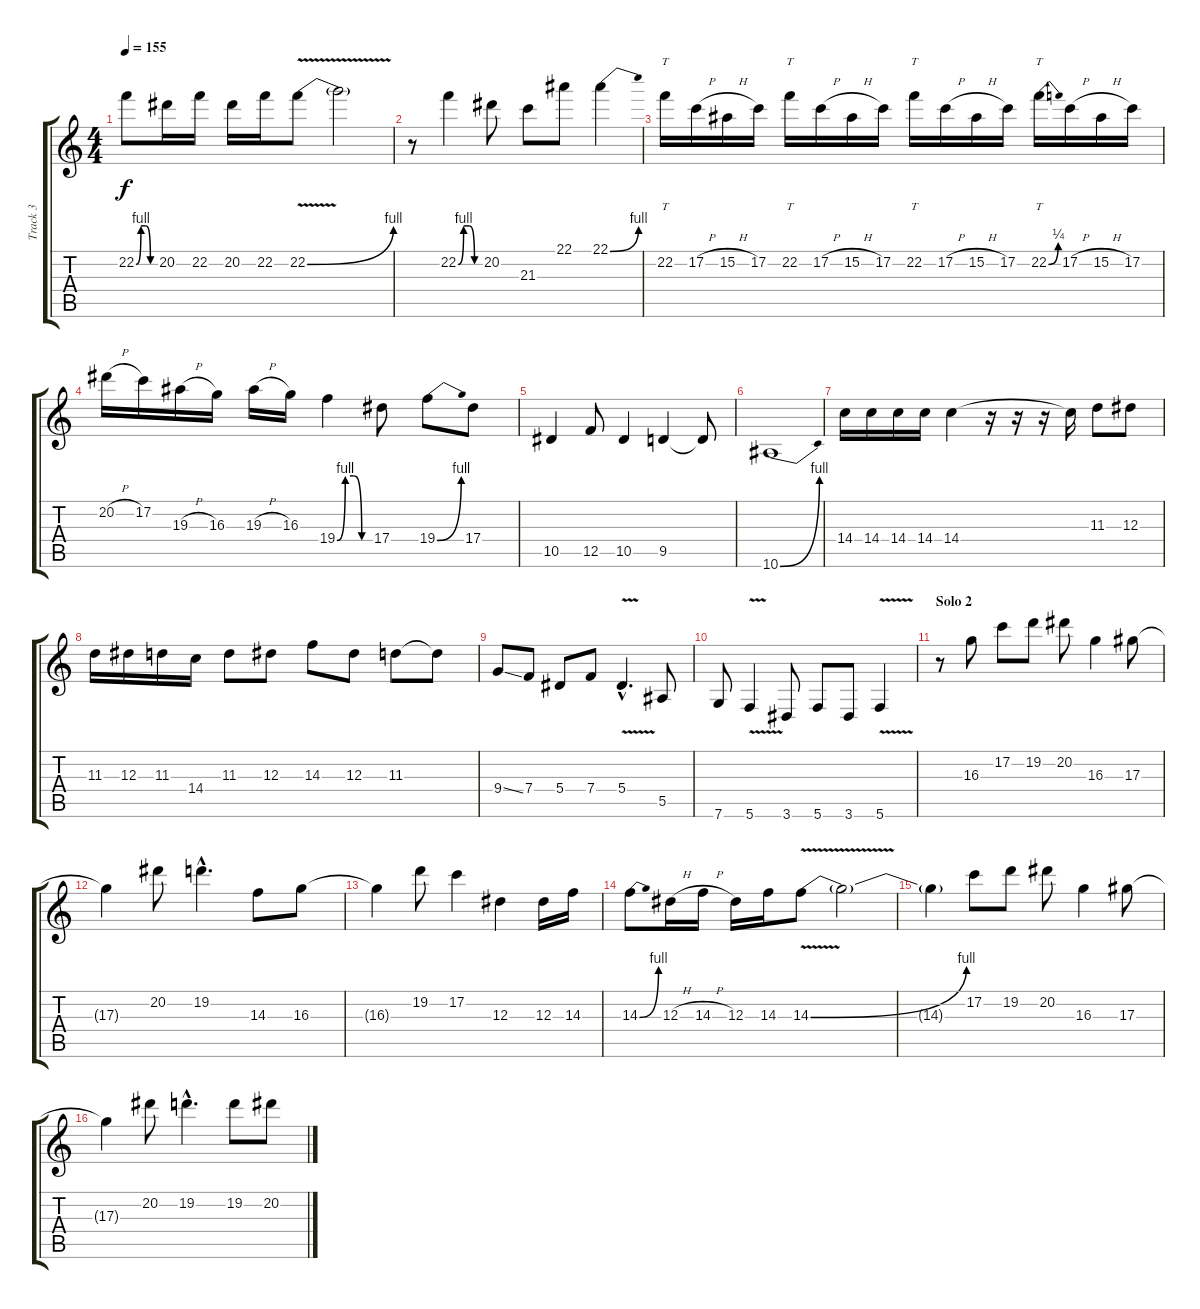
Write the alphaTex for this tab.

\track ("Track 3" "Track 3") {instrument overdrivenguitar}
\staff {score tabs}
\tuning (C4 G3 Eb3 Bb2 F2 C2) {hide}
\ts (4 4)
\tempo 155
\clef g2
\ks c
22.2{be (custom 0 0 15 4 30 4 45 0 60 0)}.8{dy f} 20.2.16 22.2.16 20.2.16 22.2.16 22.2{be (bend 0 0 60 4) v}.8 22.2{t}.2 |
r.8 22.2{be (custom 0 0 15 4 30 4 45 0 60 0)}.4 20.2.8 21.3.8 22.1.8 22.1{be (bend 0 0 60 4)}.4 |
22.2.16{tt} 17.2{h}.16 15.2{h}.16 17.2.16 22.2.16{tt} 17.2{h}.16 15.2{h}.16 17.2.16 22.2.16{tt} 17.2{h}.16 15.2{h}.16 17.2.16 22.2{be (bend 0 0 60 1)}.16{tt} 17.2{h}.16 15.2{h}.16 17.2.16 |
20.2{h}.16 17.2.16 19.3{h}.16 16.3.16 19.3{h}.16 16.3.16 19.4{be (custom 0 0 15 4 30 4 45 0 60 0)}.4 17.4.8 19.4{be (bend 0 0 60 4)}.8 17.4.8 |
10.5.4 12.5.8 10.5.4 9.5.4 9.5{t}.8 |
10.6{be (bend 0 0 60 4)}.1 |
14.4.16 14.4.16 14.4.16 14.4.16 14.4.4 r.16 r.16 r.16 14.4{t}.16 11.3.8 12.3.8 |
11.3.16 12.3.16 11.3.16 14.4.16 11.3.8 12.3.8 14.3.8 12.3.8 11.3.8 11.3{t}.8 |
9.4{ss}.8 7.4.8 5.4.8 7.4.8 5.4{v hac}.4{d} 5.5.8 |
7.6.8 5.6{v}.4 3.6.8 5.6.8 3.6.8 5.6{v}.4 |
\section ("" "Solo 2")
r.8{balance 11} 16.3.8 17.2.8 19.2.8 20.2.8 16.3.4 17.3.8 |
17.3{t}.4 20.2.8 19.2{hac}.4{d} 14.3.8 16.3.8 |
16.3{t}.4 19.2.8 17.2.4 12.3.4 12.3.16 14.3.16 |
14.3{be (bend 0 0 60 4)}.8 12.3{h}.16 14.3{h}.16 12.3.16 14.3.16 14.3{be (bend 0 0 60 4) v}.8 14.3{t}.2 |
14.3{t}.4 17.2.8 19.2.8 20.2.8 16.3.4 17.3.8 |
17.3{t}.4 20.2.8 19.2{hac}.4{d} 19.2.8 20.2.8
